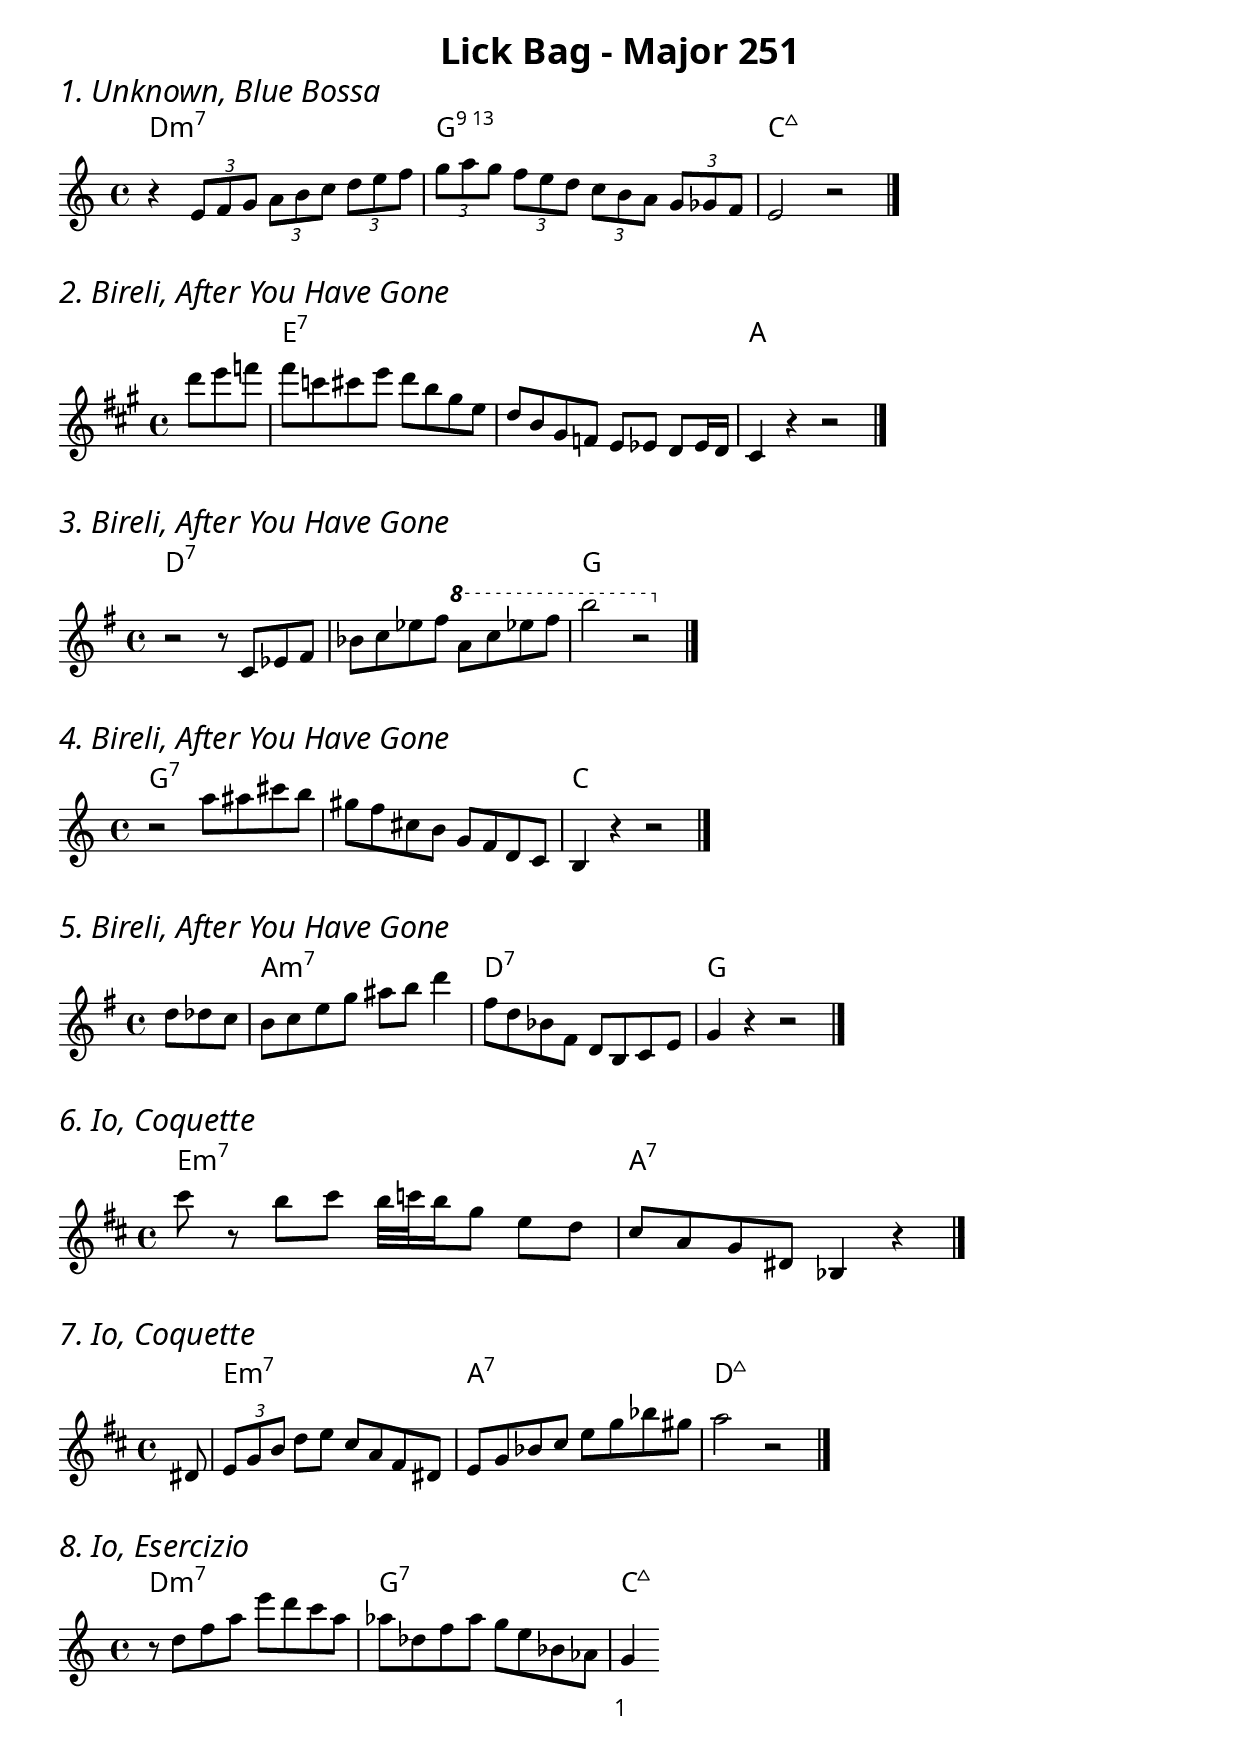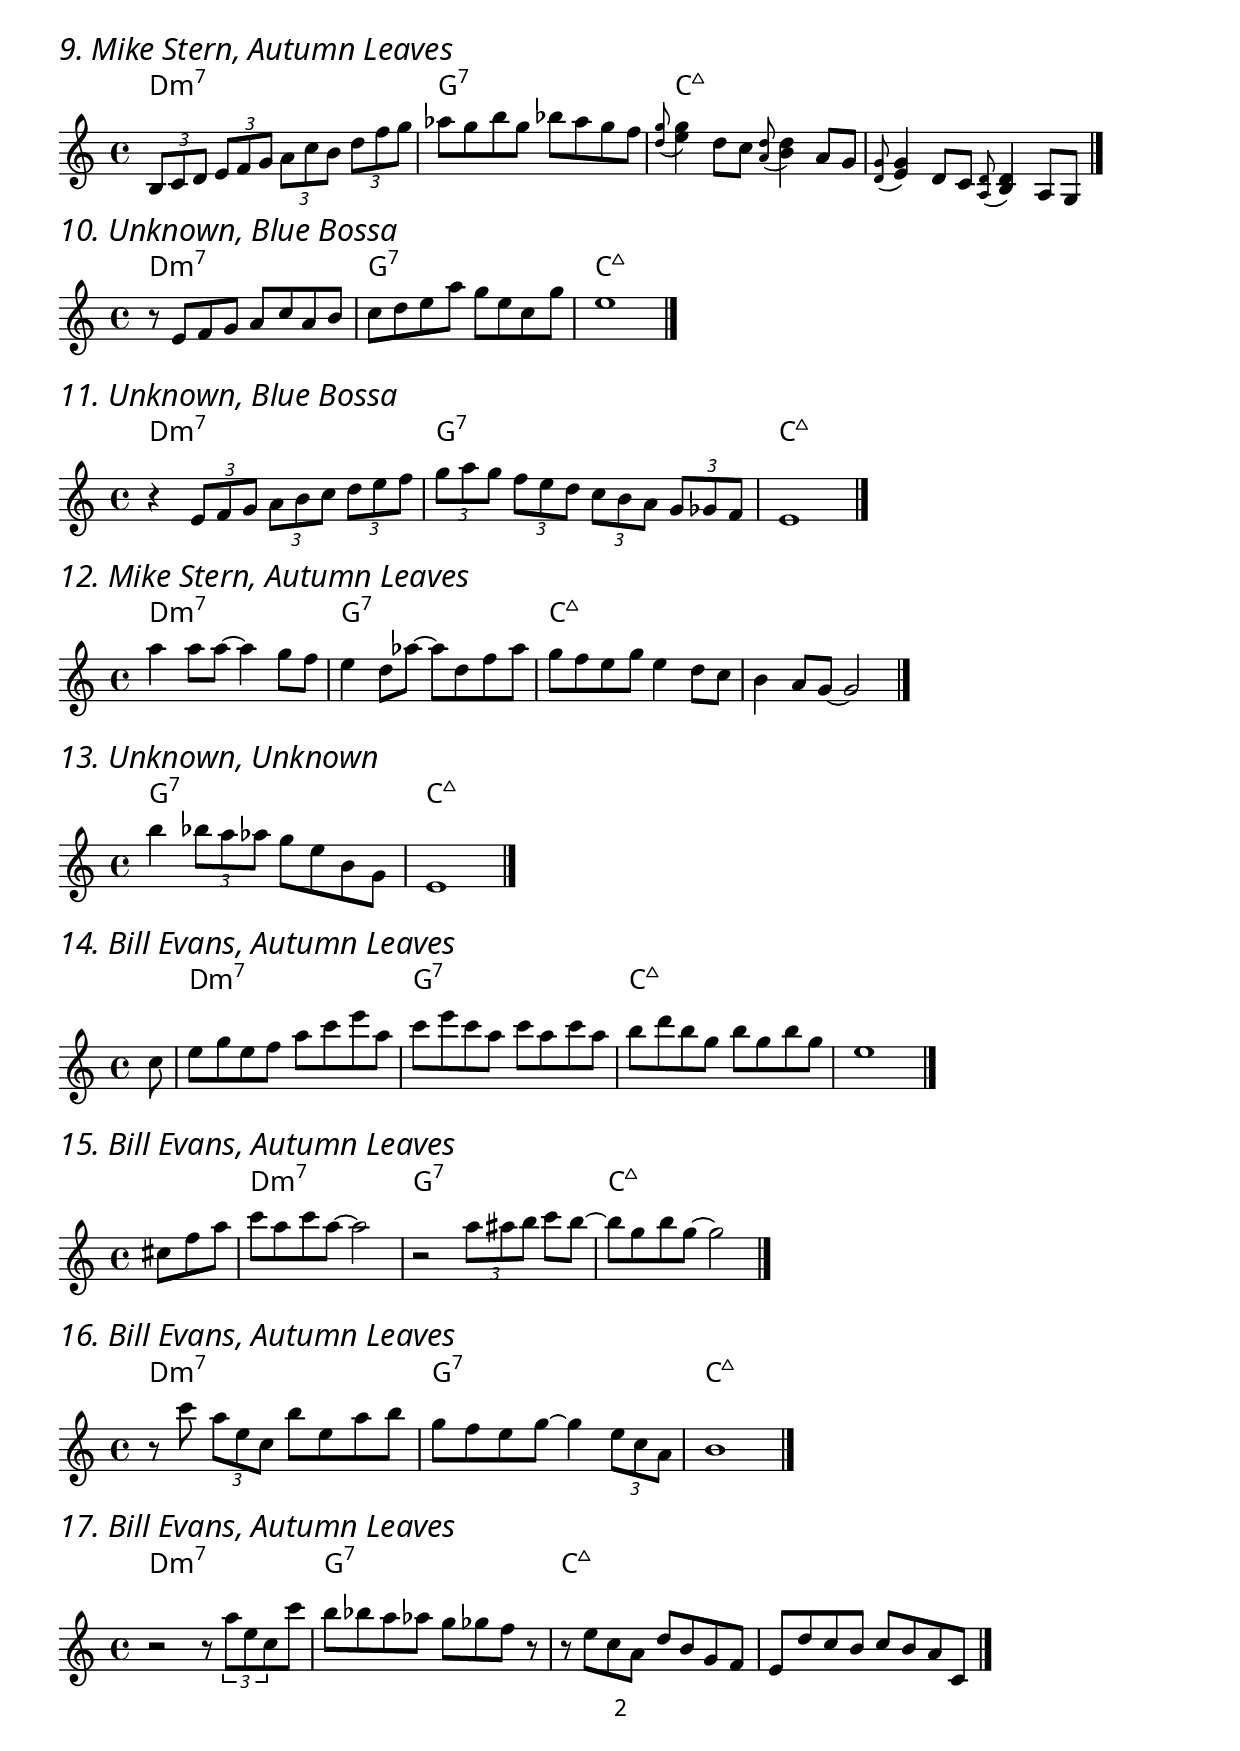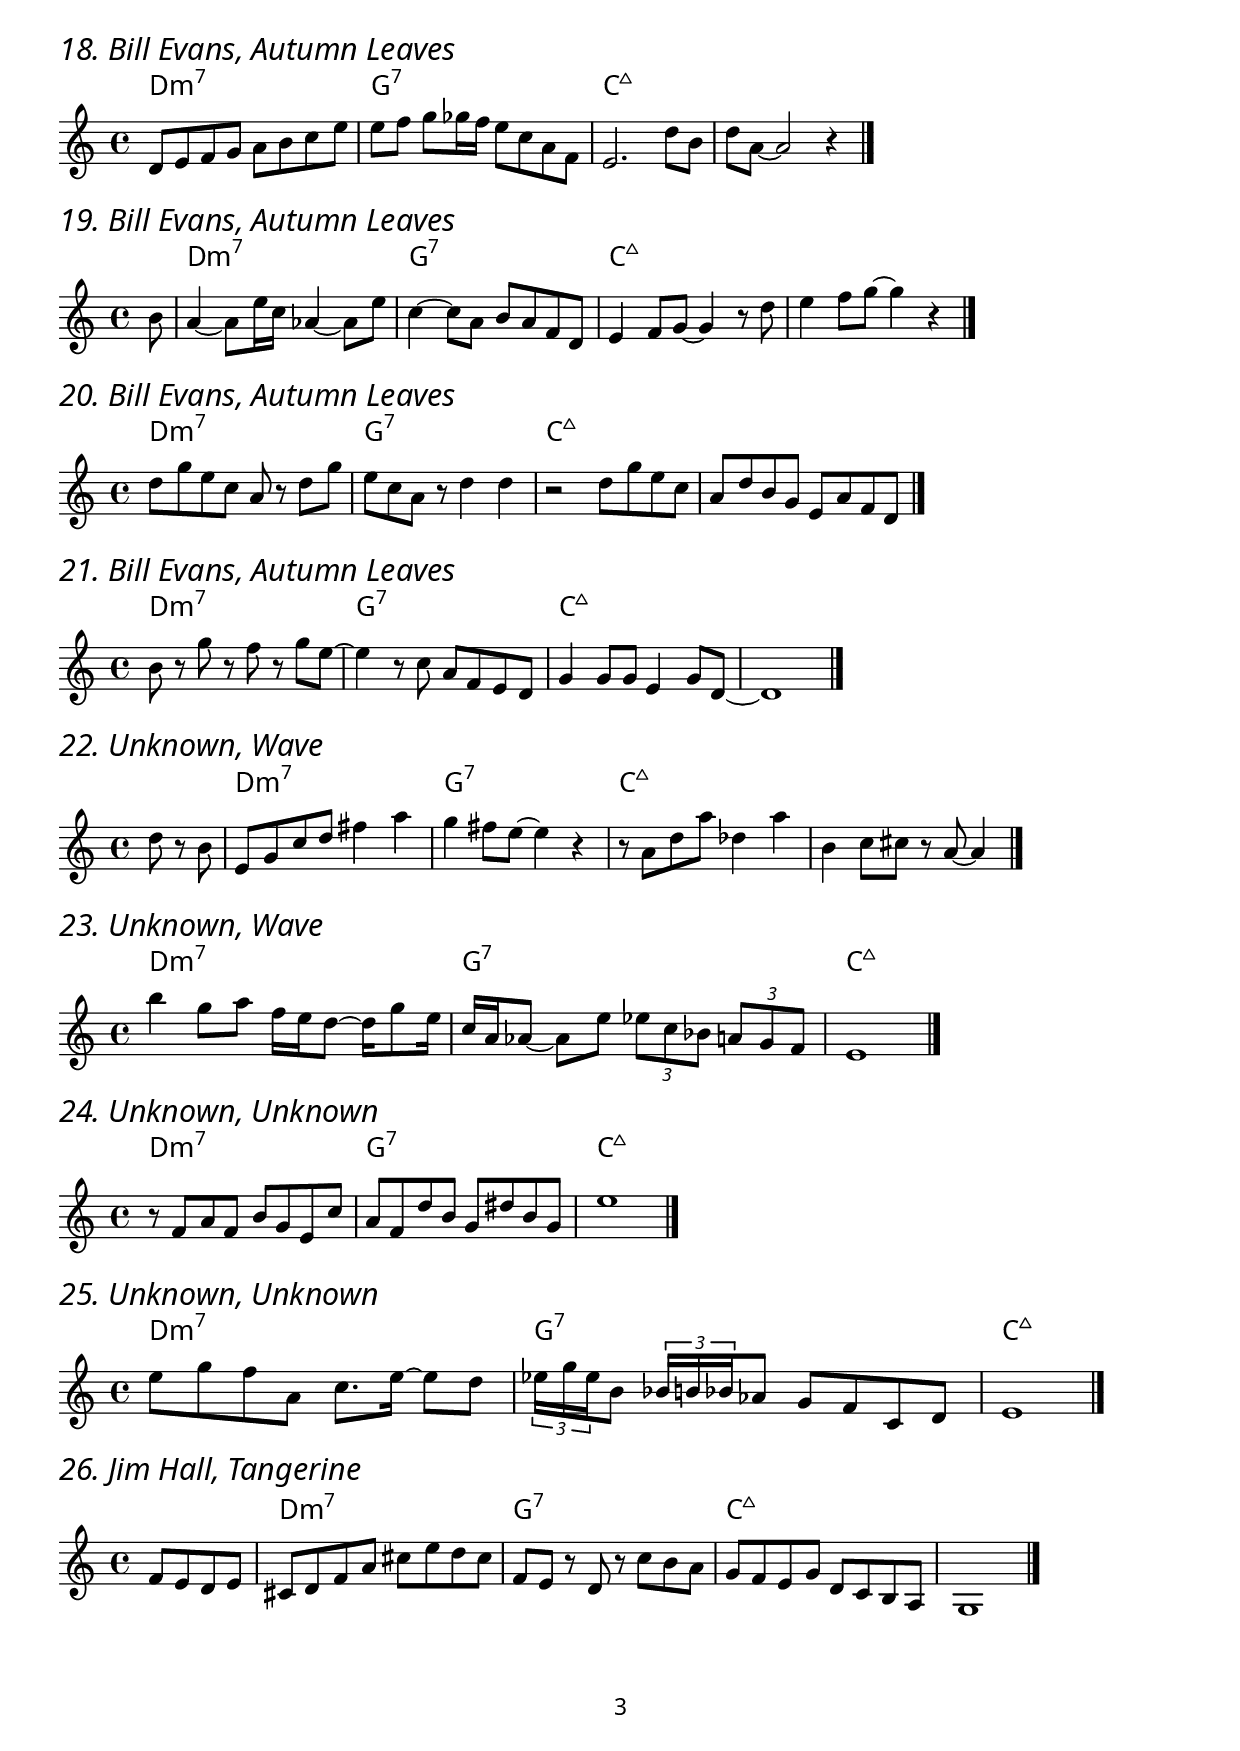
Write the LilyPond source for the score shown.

% {{{ PARAMETRI
  \version "2.18.2"
  myTitle = "Lick Bag - Major 251"
  myTempo =  #(ly:make-moment 190 4)
  \header {
  title = \myTitle
}

\paper{  
  print-first-page-number = ##t
  oddHeaderMarkup = \markup \null
  evenHeaderMarkup = \markup \null
  oddFooterMarkup = \markup {
    \fill-line {
      \on-the-fly \print-page-number-check-first
      \fromproperty #'page:page-number-string
    }
  }
  evenFooterMarkup = \oddFooterMarkup
  myStaffSize = #2
  fonts = #(make-pango-font-tree
  "FontAwesome"
  "FontAwesome"
  "FontAwesome"
  (/ myStaffSize 2))  
  
  scoreTitleMarkup = \markup { 
    \column {
      \fill-line {
        \fontsize #2.5 \italic \fromproperty #'header:piece
        \fromproperty #'header:opus
      }
    }
  }
  
%    markup-system-spacing =
%    #'((basic-distance . 0)
%       (padding . 0))
    
%    score-markup-spacing =
%    #'((basic-distance . 0)
%       (padding . 0))
}

global = {
  \numericTimeSignature
  \set Score.markFormatter = #format-mark-box-alphabet
}
\layout { 
  \override Score.RehearsalMark.self-alignment-X = #LEFT
  \set chordChanges = ##t
  indent = #0
  \override VerticalAxisGroup.nonstaff-relatedstaff-spacing.padding = #2

}

#(define-markup-command (LickCounter layout props) ()
  "Increases and prints out the value of the given counter named @var{name}.
  If the counter does not yet exist, it is initialized with 1."
  (let* ((oldval (assoc-ref counter-alist 'LickC))
         (newval (if (number? oldval) (+ oldval 1) 1)))
  (set! counter-alist (assoc-set! counter-alist 'LickC newval))
  (interpret-markup layout props
    (markup (number->string newval)))))

trip = #(define-music-function (parser location m1 m2 m3) 
  (ly:music? ly:music? ly:music?)
  "Triplets"             
  #{ \tuplet 3/2 { $m1 $m2 $m3 } #})

LickScore = 
#(define-scheme-function (p l tempo majkey tema accordi author tune) 
   (scheme? scheme? ly:music? scheme? string? string?)
   #{ 
  \score {
    \header{ piece = \markup \concat{\LickCounter ". " $author ", " $tune ""}}
    << 
        \relative c' {
          $tempo
          $majkey 
          $tema
        }
        \new ChordNames{$accordi \bar "|."}
    >>    
  }
#})


% }}}

% {{{ LICK A
  lickA = \LickScore
    \time 4/4
    \key c \major
    {
      r4 \trip e8 f g \tuplet 3/2 {a b c} \tuplet 3/2 {d e f} | 
      \tuplet 3/2 {g a g} \tuplet 3/2 {f e d} \tuplet 3/2 {c b a} \tuplet 3/2 {g ges f} | e2 r2 |
    }
    \chordmode{
      d1:m7 | g1:13 | c1:maj7 | 
    }
    #"Unknown"
    #"Blue Bossa"
% }}}

% {{{ LICK B
  lickB = \LickScore
    \time 4/4
    \key a \major
    {
      \partial 4. d''8 e f |
      fis c cis e d b gis e | d b gis f e es d ees16 d | cis4 r4 r2 |
    }
    \chordmode{
      \partial 4. s4. |
      e1:7 | e1:7 | a1 | 
    }
    #"Bireli"
    #"After You Have Gone"
% }}}

% {{{ LICK C
  lickC = \LickScore
    \time 4/4
    \key g \major
    {
      r2 r8 c8 ees fis | bes c ees fis \ottava #1 a c ees fis | b2 r2 |
    }
    \chordmode{
      d1:7 | d1:7 | g1 |
    }
    #"Bireli"
    #"After You Have Gone"
% }}}

% {{{ LICK D
  lickD = \LickScore
    \time 4/4
    \key c \major
    {
      r2 a''8 ais cis b | gis f cis b g f d c | b4 r4 r2 |
    }
    \chordmode{
      g1:7 | g1:7 | c1 | 
    }
    #"Bireli"
    #"After You Have Gone"
% }}}

% {{{ LICK E
  lickE = \LickScore
    \time 4/4
    \key g \major
    {
      \partial 4. d'8 des c |
      b c e g ais b d4 | fis,8 d bes fis d b c e | g4 r4 r2 | 
    }
    \chordmode{
      \partial 4. s4. |
      a1:m7 | d1:7 | g1 | 
    }
    #"Bireli"
    #"After You Have Gone"
% }}}

% {{{ LICK F
  lickF = \LickScore
    \time 4/4
    \key d \major
    {
      cis''8 r b cis b32 c b16 g8 e d | cis a g dis bes4 r |
    }
    \chordmode{
      e1:m7 | a1:7 |
    }
    #"Io"
    #"Coquette"
% }}}

% {{{ LICK G
  lickG = \LickScore
    \time 4/4
    \key d \major
    {
      \partial 8 dis8 |
      \tuplet 3/2 {e g b} d8 e cis a fis dis |
      e g bes cis e g bes gis | a2 r2 |
    }
    \chordmode{
      \partial 8 s8 |
      e1:m7 | a1:7 | d1:maj7 |
    }
    #"Io"
    #"Coquette"
% }}}

% {{{ LICK H
  lickH = \LickScore
    \time 4/4
    \key c \major
    {
      r8 d' f a e' d c a | aes des, f aes g e bes aes | g4 |
    }
    \chordmode{
      d1:m7 | g1:7 | c1:maj7 |
    }
    #"Io"
    #"Esercizio"
% }}}

% {{{ LICK I
  lickI = \LickScore
    \time 4/4
    \key c \major
    {
      \trip b8 c d \trip e f g \trip a c b \trip d f g |
      aes8 g b g bes aes g f |
      \appoggiatura <g d>8 <g e>4 d8 c 
      \appoggiatura <a d>8 <b d>4 a8 g | 
      \appoggiatura <g d>8 <g e>4 d8 c 
      \appoggiatura <a d>8 <b d>4 a8 g | 
    }
    \chordmode{
      d1:m7 | g1:7 | c1:maj7 | c1:maj7 |
    }
    #"Mike Stern"
    #"Autumn Leaves"
% }}}

% {{{ LICK J
  lickJ = \LickScore
    \time 4/4
    \key c \major
    {
      r8 e8 f g a c a b | c d e a g e c g' | e1 |
    }
    \chordmode{
      d1:m7 | g1:7 | c1:maj7 |
    }
    #"Unknown"
    #"Blue Bossa"
% }}}

% {{{ LICK K
  lickK = \LickScore
    \time 4/4
    \key c \major
    {
      r4 \trip e8 f g \trip a b c \trip d e f |
      \trip g a g \trip f e d \trip c b a \trip g ges f |
      e1 |
    }
    \chordmode{
      d1:m7 | g1:7 | c1:maj7 |
    }
    #"Unknown"
    #"Blue Bossa"
% }}}

% {{{ LICK L
  lickL = \LickScore
    \time 4/4
    \key c \major
    {
      a''4 a8 a~ a4 g8 f | e4 d8 aes'~ aes d, f aes |
      g f e g e4 d8 c | b4 a8 g~ g2 |
    }
    \chordmode{
      d1:m7 | g1:7 | c1:maj7 | c1:maj7 |
    }
    #"Mike Stern"
    #"Autumn Leaves"
% }}}

% {{{ LICK M
  lickM = \LickScore
    \time 4/4
    \key c \major
    {
      b''4 \trip bes8 a aes g8 e b g | e1 |
    }
    \chordmode{
      g1:7 | c1:maj7 |
    }
    #"Unknown"
    #"Unknown"
% }}}

% {{{ LICK N
  lickN = \LickScore
    \time 4/4
    \key c \major
    {
      \partial 8 c'8 |
      e8 g e f a c e a, | c e c a c a c a | 
      b d b g b g b g | e1 |
    }
    \chordmode{
      \partial 8 s8 |
      d1:m7 | g1:7 | c1:maj7 | c1:maj7 |
    }
    #"Bill Evans"
    #"Autumn Leaves"
% }}}

% {{{ LICK O
  lickO = \LickScore
    \time 4/4
    \key c \major
    {
      \partial 4. cis'8 f a |
      c a c a~ a2 | r2 \trip a8 ais b c b~ |
      b g b g~ g2 |
    }
    \chordmode{
      \partial 4. s4. |
      d1:m7 | g1:7 | c1:maj7 | 
    }
    #"Bill Evans"
    #"Autumn Leaves"
% }}}

% {{{ LICK P
  lickP = \LickScore
    \time 4/4
    \key c \major
    {
      r8 c'' \trip a e c b' e, a b |
      g f e g~ g4 \trip e8 c a | b1 |
    }
    \chordmode{
      d1:m7 | g1:7 | c1:maj7 | 
    }
    #"Bill Evans"
    #"Autumn Leaves"
% }}}

% {{{ LICK Q
  lickQ = \LickScore
    \time 4/4
    \key c \major
    {
      r2 r8 \trip a'' e c c' | b bes a aes g ges f r |
      r e c a d b g f | e d' c b c b a c, |
    }
    \chordmode{
      d1:m7 | g1:7 | c1:maj7 | c1:maj7 |
    }
    #"Bill Evans"
    #"Autumn Leaves"
% }}}

% {{{ LICK R
  lickR = \LickScore
    \time 4/4
    \key c \major
    {
      d8 e f g a b c e | e f g ges16 f e8 c a f |
      e2. d'8 b | d a~ a2 r4 |
    }
    \chordmode{
      d1:m7 | g1:7 | c1:maj7 | c1:maj7 |
    }
    #"Bill Evans"
    #"Autumn Leaves"
% }}}

% {{{ LICK S
  lickS = \LickScore
    \time 4/4
    \key c \major
    {
      \partial 8 b'8 |
      a4~ a8 e'16 c aes4~ aes8 e' | c4~ c8 a b a f d |
      e4 f8 g~ g4 r8 d' | e4 f8 g~ g4 r |
    }
    \chordmode{
      \partial 8 s8 |
      d1:m7 | g1:7 | c1:maj7 | c1:maj7 |
    }
    #"Bill Evans"
    #"Autumn Leaves"
% }}}

% {{{ LICK T
  lickT = \LickScore
    \time 4/4
    \key c \major
    {
      d'8 g e c a r d g | e c a r d4 d |
      r2 d8 g e c | a d b g e a f d |
    }
    \chordmode{
      d1:m7 | g1:7 | c1:maj7 | c1:maj7 |
    }
    #"Bill Evans"
    #"Autumn Leaves"
% }}}

% {{{ LICK U
  lickU = \LickScore
    \time 4/4
    \key c \major
    {
      b'8 r g' r f r g e~ | e4 r8 c a f e d | g4 g8 g e4 g8 d~ | d1 |
    }
    \chordmode{
      d1:m7 | g1:7 | c1:maj7 | c1:maj7 |
    }
    #"Bill Evans"
    #"Autumn Leaves"
% }}}

% {{{ LICK V
  lickV = \LickScore
    \time 4/4
    \key c \major
    {
      \partial 4. d'8 r b |
      e, g c d fis4 a | g fis8 e~ e4 r | 
      r8 a,8 d a' des,4 a' | b, c8 cis r a~ a4 |
    }
    \chordmode{
      \partial 4. s4. |
      d1:m7 | g1:7 | c1:maj7 | c1:maj7 |
    }
    #"Unknown"
    #"Wave"
% }}}

% {{{ LICK W
  lickW = \LickScore
    \time 4/4
    \key c \major
    {
      b''4 g8 a f16 e d8~ d16 g8 e16 |
      c a aes8~ aes e' \trip ees c bes \trip a g f | e1 |
    }
    \chordmode{
      d1:m7 | g1:7 | c1:maj7 |
    }
    #"Unknown"
    #"Wave"
% }}}

% {{{ LICK X
  lickX = \LickScore
    \time 4/4
    \key c \major
    {
      r8 f8 a f b g e c' | a f d' b g dis' b g | e'1 |
    }
    \chordmode{
      d1:m7 | g1:7 | c1:maj7 |
    }
    #"Unknown"
    #"Unknown"
% }}}

% {{{ LICK Y
  lickY = \LickScore
    \time 4/4
    \key c \major
    {
      e'8 g f a, c8. e16~ e8 d | 
      \trip ees16 g ees b8 \trip bes16 b bes aes8 g f c d | e1 |
    }
    \chordmode{
      d1:m7 | g1:7 | c1:maj7 |
    }
    #"Unknown"
    #"Unknown"
% }}}

% {{{ LICK Z
  lickZ = \LickScore
    \time 4/4
    \key c \major
    {
      \partial 2 f8 e d e | cis d f a cis e d cis |
      f, e r d r c' b a | g f e g d c b a | g1 |
    }
    \chordmode{
      \partial 2 s2
      d1:m7 | g1:7 | c1:maj7 | c1:maj7 |
    }
    #"Jim Hall"
    #"Tangerine"
% }}}

% {{{ BOOKS
  \book{
    \bookOutputSuffix "C"    
    \lickA
    \lickB
    \lickC
    \lickD
    \lickE
    \lickF
    \lickG
    \lickH
    \lickI
    \lickJ
    \lickK
    \lickL
    \lickM
    \lickN
    \lickO
    \lickP
    \lickQ
    \lickR
    \lickS
    \lickT
    \lickU
    \lickV
    \lickW
    \lickX
    \lickY
    \lickZ
  }
% }}}
